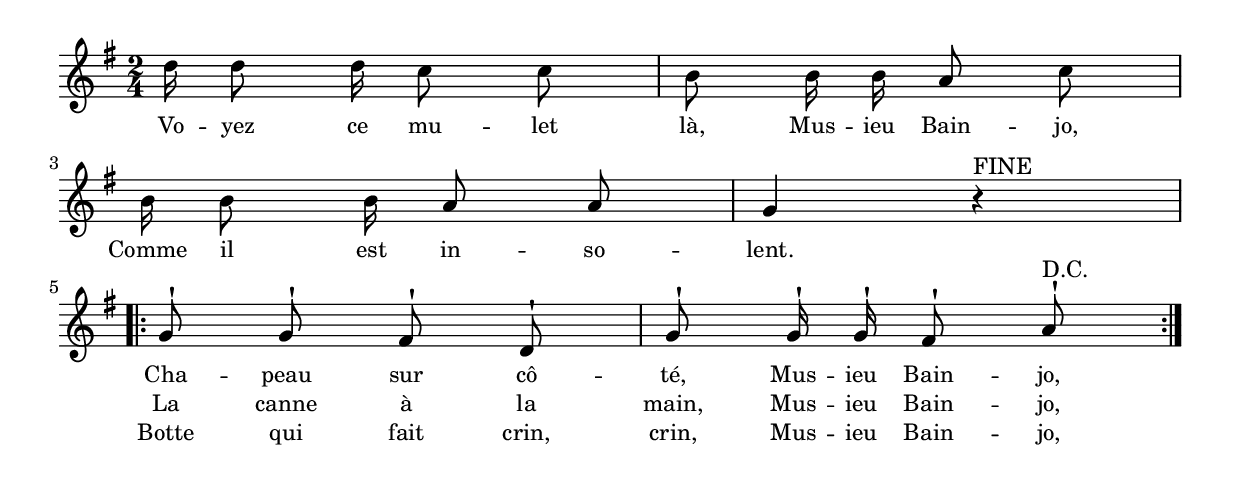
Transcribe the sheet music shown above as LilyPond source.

% 136.ly - Score sheet for "Musieu Bainjo"
% Copyright (C) 2007  Marcus Brinkmann <marcus@gnu.org>
%
% This score sheet is free software; you can redistribute it and/or
% modify it under the terms of the Creative Commons Legal Code
% Attribution-ShareALike as published by Creative Commons; either
% version 2.0 of the License, or (at your option) any later version.
%
% This score sheet is distributed in the hope that it will be useful,
% but WITHOUT ANY WARRANTY; without even the implied warranty of
% MERCHANTABILITY or FITNESS FOR A PARTICULAR PURPOSE.  See the
% Creative Commons Legal Code Attribution-ShareALike for more details.
%
% You should have received a copy of the Creative Commons Legal Code
% Attribution-ShareALike along with this score sheet; if not, write to
% Creative Commons, 543 Howard Street, 5th Floor,
% San Francisco, CA 94105-3013  United States

\version "2.21.0"

%\header
%{
%  title = "Musieu Bainjo"
%  composer = "trad."
%}

melody =
<<
     \context Voice
    {
	\set Staff.midiInstrument = "acoustic grand"
	\override Staff.VerticalAxisGroup.minimum-Y-extent = #'(0 . 0)
	
	\autoBeamOff

	\time 2/4
	\clef violin
	\key g \major
	{
	    d''16 d''8 d''16 c''8 c'' | b'8 b'16 b' a'8 c'' |
	    \break
	    b'16 b'8 b'16 a'8 a' | g'4 r4^\markup { FINE } |
	    \break
	    \repeat volta 2
	    {
		g'8^! g'^! fis'^! d'^! |
		g'8^! g'16^! g'^! fis'8^! a'^!^\markup { D.C. }
	    }
	}
    }
    \new Lyrics
    \lyricsto "" {
        \override LyricText.font-size = #0
        \override StanzaNumber.font-size = #-1

	"" "" "" "" "" ""
	"" "" "" ""
	"" "" "" "" "" ""

	Cha -- peau sur cô -- té, Mus -- ieu Bain -- jo,
    }
    \new Lyrics
    \lyricsto "" {
        \override LyricText.font-size = #0
        \override StanzaNumber.font-size = #-1

	Vo -- yez ce mu -- let là,
	Mus -- ieu Bain -- jo,
	Comme il est in -- so -- lent.

	La canne à la main, Mus -- ieu Bain -- jo,
    }
    \new Lyrics
    \lyricsto "" {
        \override LyricText.font-size = #0
        \override StanzaNumber.font-size = #-1

	"" "" "" "" "" ""
	"" "" "" ""
	"" "" "" "" "" ""

	Botte qui fait crin, crin, Mus -- ieu Bain -- jo,
    }
    
>>


\score
{
  \new Staff { \melody }

  \layout { indent = 0.0 }
}

\score
{
  \new Staff { \unfoldRepeats \melody }

  
  \midi {
    \tempo 4 = 80
    }


}
